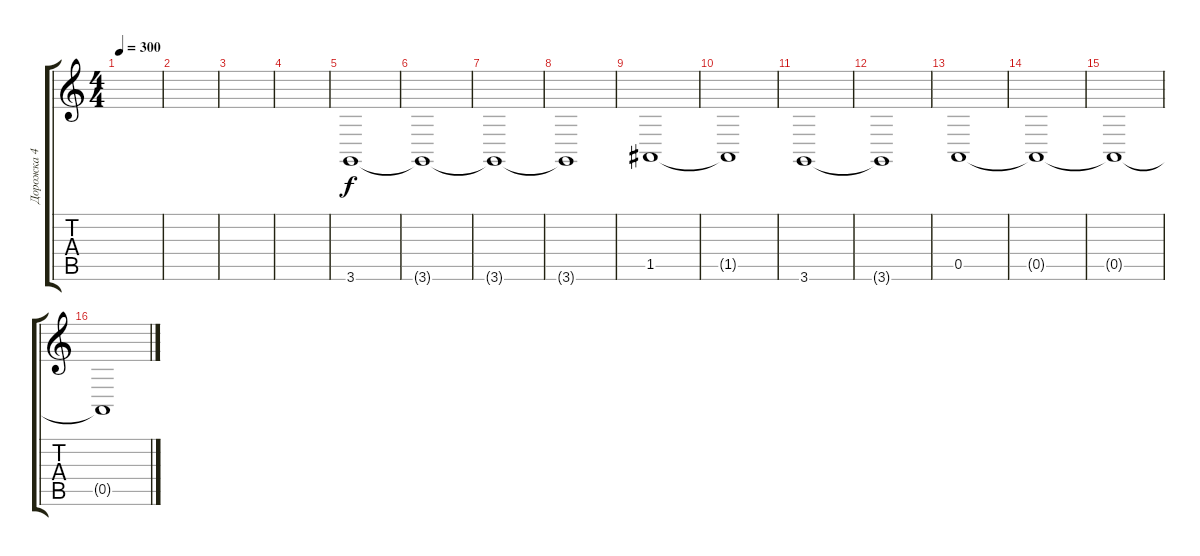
\track ("Дорожка 4" "Дорожка 4") {instrument harmonica}
\staff {score tabs}
\tuning (E4 B3 G3 D3 A2 E2) {hide}
\ts (4 4)
\tempo 300
\clef g2
\ks c
|
|
|
|
3.6.1 |
3.6{t}.1 |
3.6{t}.1 |
3.6{t}.1 |
1.5.1 |
1.5{t}.1 |
3.6.1 |
3.6{t}.1 |
0.5.1 |
0.5{t}.1 |
0.5{t}.1 |
0.5{t}.1
